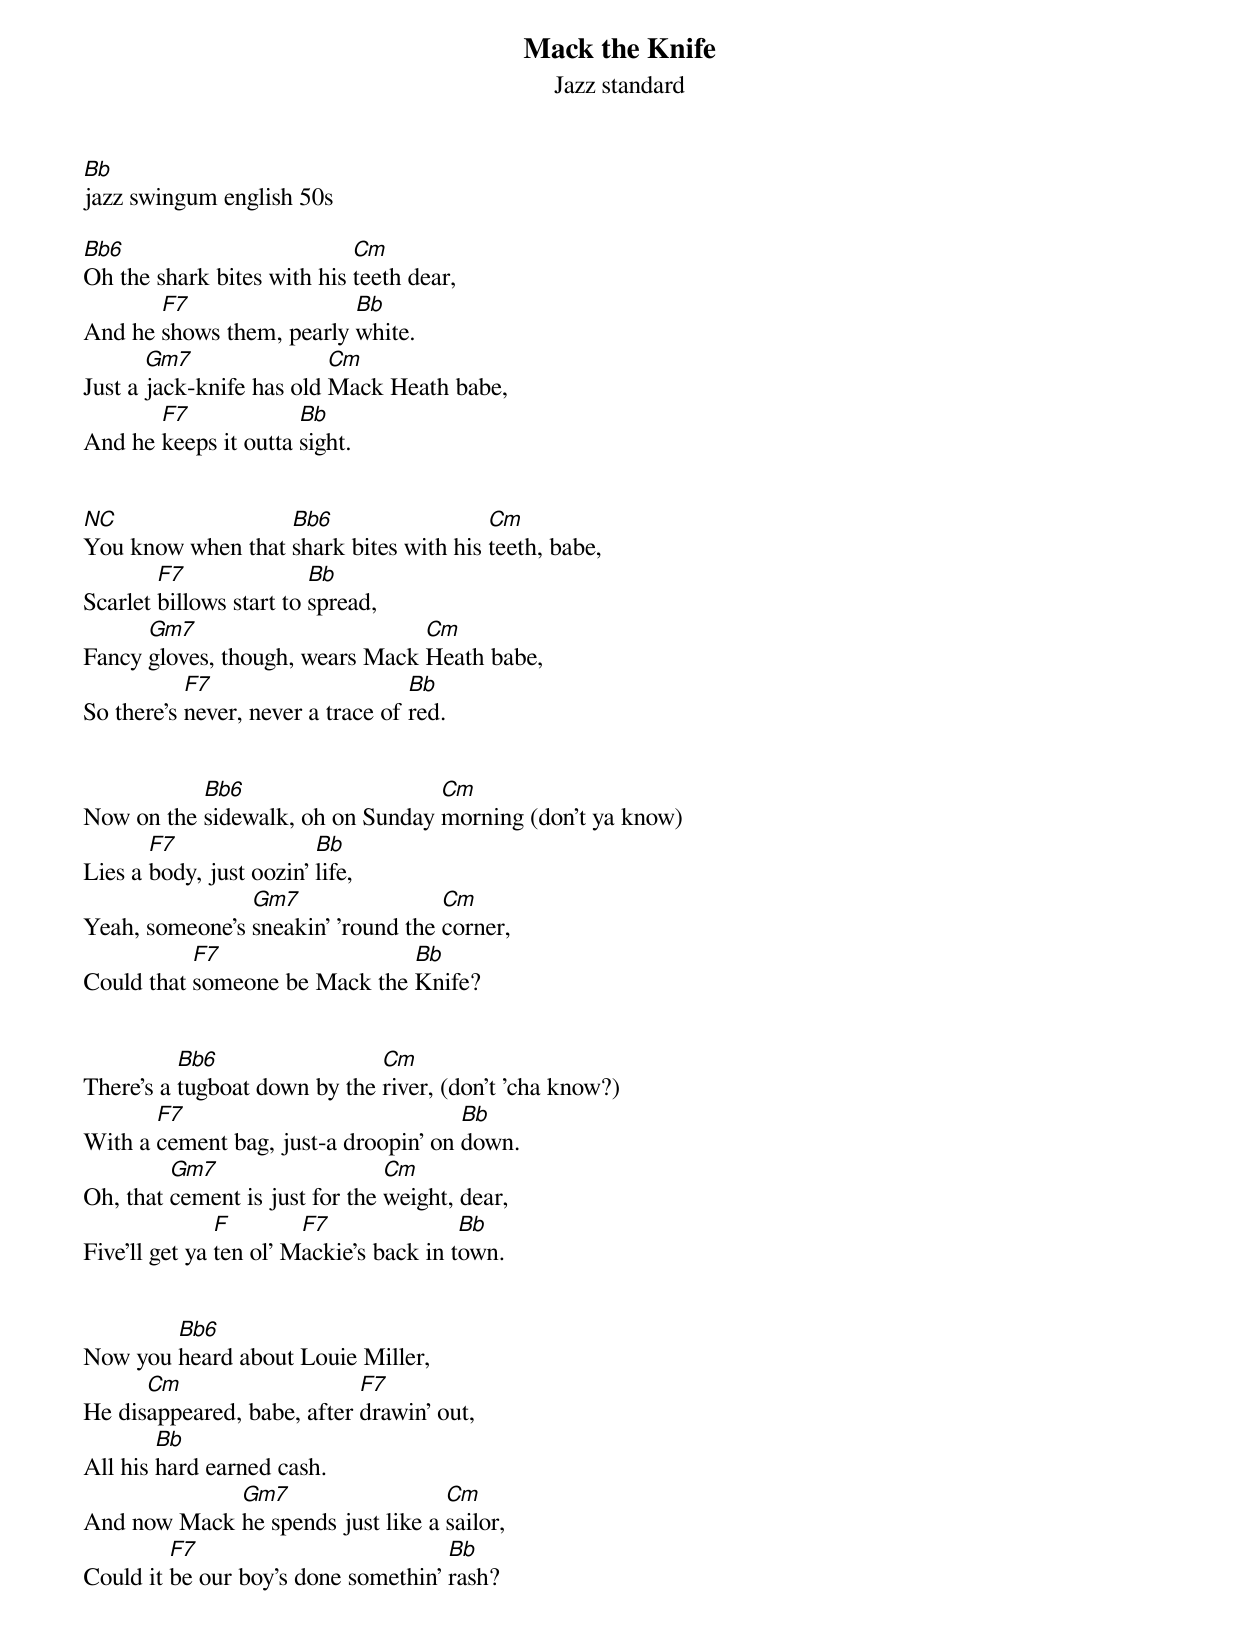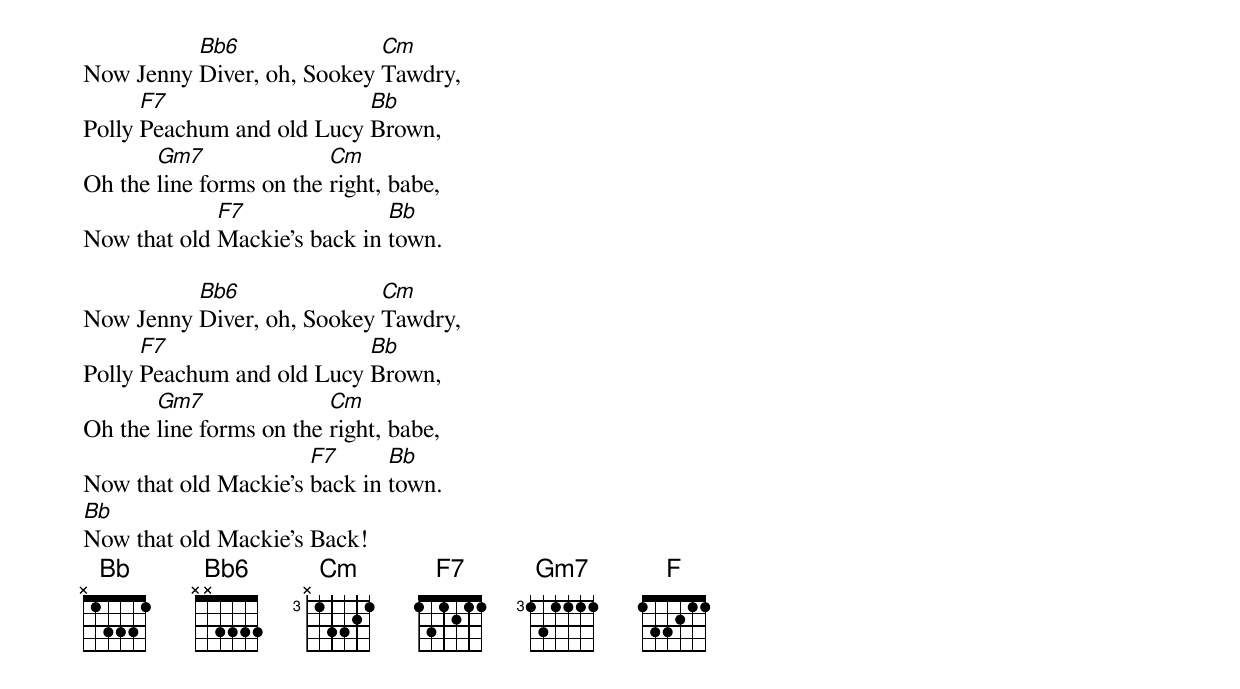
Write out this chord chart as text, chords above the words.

Mack the Knife
Jazz standard
Bb
jazz swingum english 50s

Bb6                         Cm
Oh the shark bites with his teeth dear,
       F7                 Bb
And he shows them, pearly white.
       Gm7                Cm
Just a jack-knife has old Mack Heath babe,
       F7             Bb
And he keeps it outta sight.


NC                 Bb6                  Cm
You know when that shark bites with his teeth, babe,
        F7               Bb
Scarlet billows start to spread,
      Gm7                        Cm
Fancy gloves, though, wears Mack Heath babe,
           F7                      Bb
So there's never, never a trace of red.


           Bb6                    Cm
Now on the sidewalk, oh on Sunday morning (don't ya know)
       F7                Bb
Lies a body, just oozin' life,
                Gm7                 Cm
Yeah, someone's sneakin' 'round the corner,
           F7                  Bb
Could that someone be Mack the Knife?


          Bb6                 Cm
There's a tugboat down by the river, (don't 'cha know?)
       F7                             Bb
With a cement bag, just-a droopin' on down.
         Gm7                    Cm
Oh, that cement is just for the weight, dear,
               F        F7               Bb
Five'll get ya ten ol' Mackie's back in town.


        Bb6
Now you heard about Louie Miller,
      Cm                    F7
He disappeared, babe, after drawin' out,
        Bb
All his hard earned cash.
             Gm7                   Cm
And now Mack he spends just like a sailor,
         F7                          Bb
Could it be our boy's done somethin' rash?


          Bb6               Cm
Now Jenny Diver, oh, Sookey Tawdry,
      F7                   Bb
Polly Peachum and old Lucy Brown,
       Gm7               Cm
Oh the line forms on the right, babe,
             F7               Bb
Now that old Mackie's back in town.

          Bb6               Cm
Now Jenny Diver, oh, Sookey Tawdry,
      F7                   Bb
Polly Peachum and old Lucy Brown,
       Gm7               Cm
Oh the line forms on the right, babe,
                      F7      Bb
Now that old Mackie's back in town.
Bb
Now that old Mackie's Back!
